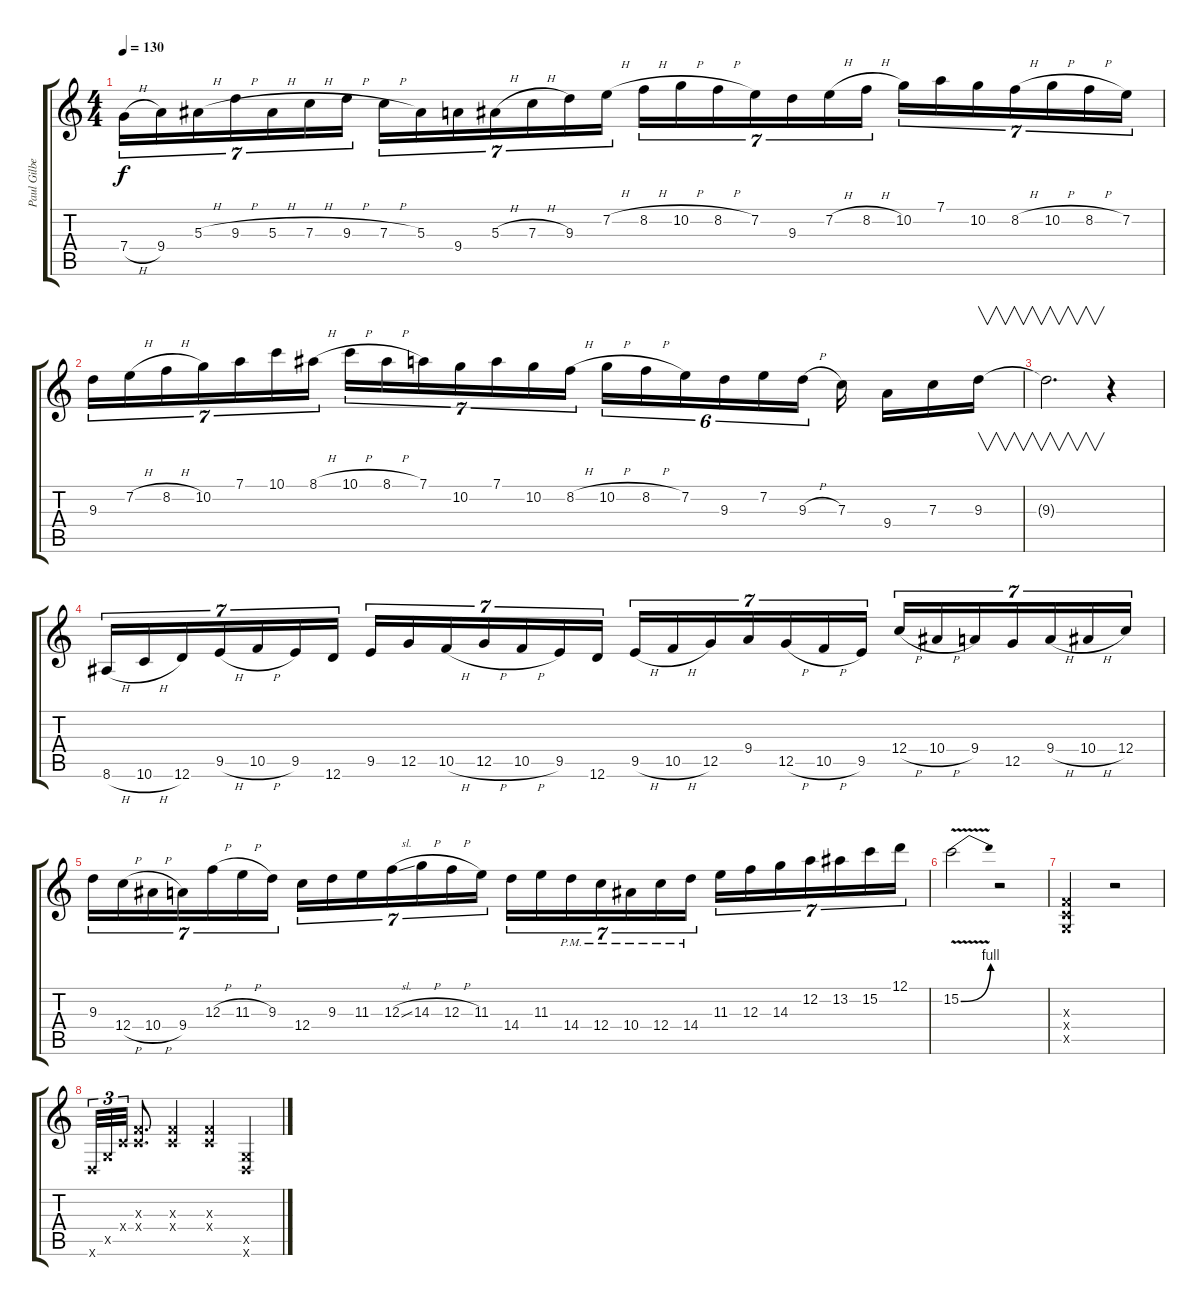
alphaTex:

\track ("Paul Gilbert (Guitar 1)" "Paul Gilbe") {instrument distortionguitar}
\staff {score tabs}
\tuning (D4 A3 F3 C3 G2 D2) {hide}
\ts (4 4)
\tempo 130
\clef g2
\ks c
7.4{h}.16{tu (7 4) dy f} 9.4.16{tu (7 4)} 5.3{h}.16{tu (7 4)} 9.3{h}.16{tu (7 4)} 5.3{h}.16{tu (7 4)} 7.3{h}.16{tu (7 4)} 9.3{h}.16{tu (7 4)} 7.3{h}.16{tu (7 4)} 5.3.16{tu (7 4)} 9.4.16{tu (7 4)} 5.3{h}.16{tu (7 4)} 7.3{h}.16{tu (7 4)} 9.3.16{tu (7 4)} 7.2{h}.16{tu (7 4)} 8.2{h}.16{tu (7 4)} 10.2{h}.16{tu (7 4)} 8.2{h}.16{tu (7 4)} 7.2.16{tu (7 4)} 9.3.16{tu (7 4)} 7.2{h}.16{tu (7 4)} 8.2{h}.16{tu (7 4)} 10.2.16{tu (7 4)} 7.1.16{tu (7 4)} 10.2.16{tu (7 4)} 8.2{h}.16{tu (7 4)} 10.2{h}.16{tu (7 4)} 8.2{h}.16{tu (7 4)} 7.2.16{tu (7 4)} |
9.3.16{tu (7 4)} 7.2{h}.16{tu (7 4)} 8.2{h}.16{tu (7 4)} 10.2.16{tu (7 4)} 7.1.16{tu (7 4)} 10.1.16{tu (7 4)} 8.1{h}.16{tu (7 4)} 10.1{h}.16{tu (7 4)} 8.1{h}.16{tu (7 4)} 7.1.16{tu (7 4)} 10.2.16{tu (7 4)} 7.1.16{tu (7 4)} 10.2.16{tu (7 4)} 8.2{h}.16{tu (7 4)} 10.2{h}.16{tu (6 4)} 8.2{h}.16{tu (6 4)} 7.2.16{tu (6 4)} 9.3.16{tu (6 4)} 7.2.16{tu (6 4)} 9.3{h}.16{tu (6 4)} 7.3.16 9.4.16 7.3.16 9.3.16{v} |
9.3{t}.2{v d} r.4 |
8.6{h}.16{tu (7 4)} 10.6{h}.16{tu (7 4)} 12.6.16{tu (7 4)} 9.5{h}.16{tu (7 4)} 10.5{h}.16{tu (7 4)} 9.5.16{tu (7 4)} 12.6.16{tu (7 4)} 9.5.16{tu (7 4)} 12.5.16{tu (7 4)} 10.5{h}.16{tu (7 4)} 12.5{h}.16{tu (7 4)} 10.5{h}.16{tu (7 4)} 9.5.16{tu (7 4)} 12.6.16{tu (7 4)} 9.5{h}.16{tu (7 4)} 10.5{h}.16{tu (7 4)} 12.5.16{tu (7 4)} 9.4.16{tu (7 4)} 12.5{h}.16{tu (7 4)} 10.5{h}.16{tu (7 4)} 9.5.16{tu (7 4)} 12.4{h}.16{tu (7 4)} 10.4{h}.16{tu (7 4)} 9.4.16{tu (7 4)} 12.5.16{tu (7 4)} 9.4{h}.16{tu (7 4)} 10.4{h}.16{tu (7 4)} 12.4.16{tu (7 4)} |
9.3.16{tu (7 4)} 12.4{h}.16{tu (7 4)} 10.4{h}.16{tu (7 4)} 9.4.16{tu (7 4)} 12.3{h}.16{tu (7 4)} 11.3{h}.16{tu (7 4)} 9.3.16{tu (7 4)} 12.4.16{tu (7 4)} 9.3.16{tu (7 4)} 11.3.16{tu (7 4)} 12.3{sl}.16{tu (7 4)} 14.3{h}.16{tu (7 4)} 12.3{h}.16{tu (7 4)} 11.3.16{tu (7 4)} 14.4.16{tu (7 4)} 11.3.16{tu (7 4)} 14.4{pm}.16{tu (7 4)} 12.4{pm}.16{tu (7 4)} 10.4{pm}.16{tu (7 4)} 12.4{pm}.16{tu (7 4)} 14.4{pm}.16{tu (7 4)} 11.3.16{tu (7 4)} 12.3.16{tu (7 4)} 14.3.16{tu (7 4)} 12.2.16{tu (7 4)} 13.2.16{tu (7 4)} 15.2.16{tu (7 4)} 12.1.16{tu (7 4)} |
15.2{be (bend 0 0 60 4) v}.2 r.2 |
(0.3{x} 0.4{x} 0.5{x}).2 r.2 |
0.6{x}.32{tu (3 2)} 0.5{x}.32{tu (3 2)} 0.4{x}.32{tu (3 2)} (0.3{x} 0.4{x}).8{d} (0.3{x} 0.4{x}).4 (0.3{x} 0.4{x}).4 (0.5{x} 0.6{x}).4
